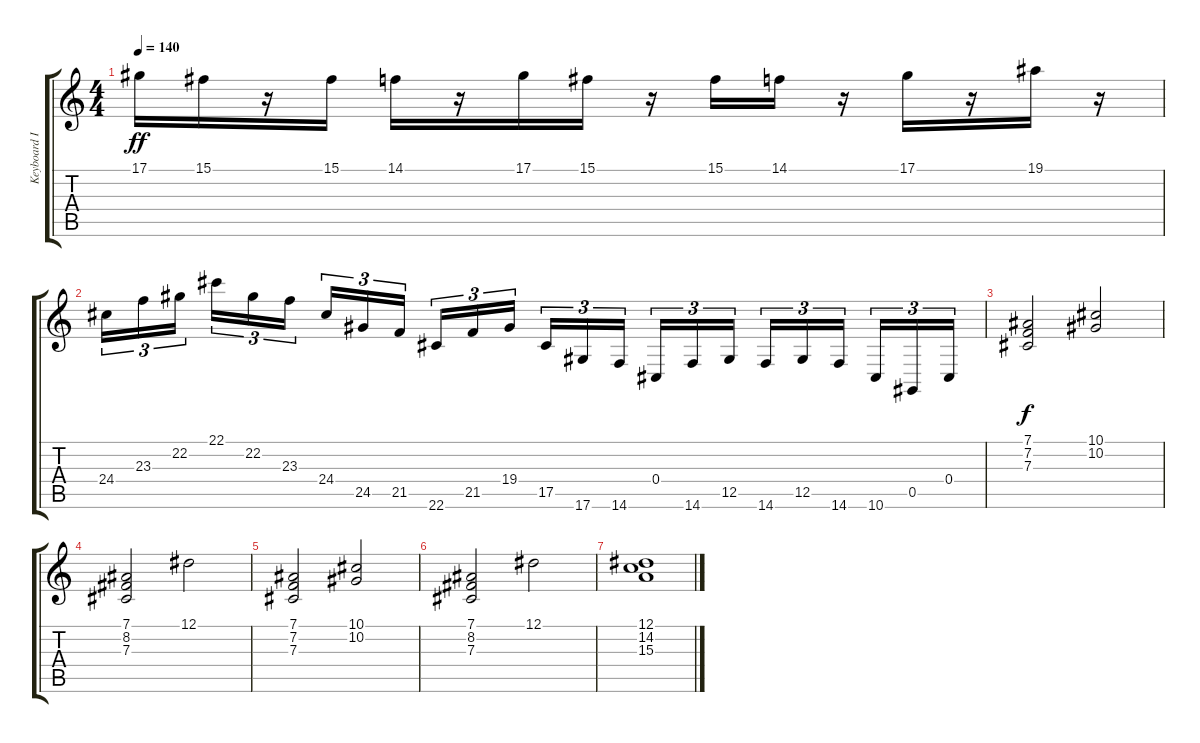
\track ("Keyboard II" "Keyboard I") {instrument harpsichord}
\staff {score tabs}
\tuning (Eb4 Bb3 Gb3 Db3 Ab2 Eb2) {hide}
\ts (4 4)
\tempo 140
\clef g2
\ks c
17.1.16{dy ff} 15.1.16 r.16 15.1.16 14.1.16 r.16 17.1.16 15.1.16 r.16 15.1.16 14.1.16 r.16 17.1.16 r.16 19.1.16 r.16 |
24.4.16{tu (3 2)} 23.3.16{tu (3 2)} 22.2.16{tu (3 2)} 22.1.16{tu (3 2)} 22.2.16{tu (3 2)} 23.3.16{tu (3 2)} 24.4.16{tu (3 2)} 24.5.16{tu (3 2)} 21.5.16{tu (3 2)} 22.6.16{tu (3 2)} 21.5.16{tu (3 2)} 19.4.16{tu (3 2)} 17.5.16{tu (3 2)} 17.6.16{tu (3 2)} 14.6.16{tu (3 2)} 0.4.16{tu (3 2)} 14.6.16{tu (3 2)} 12.5.16{tu (3 2)} 14.6.16{tu (3 2)} 12.5.16{tu (3 2)} 14.6.16{tu (3 2)} 10.6.16{tu (3 2)} 0.5.16{tu (3 2)} 0.4.16{tu (3 2)} |
(7.1 7.2 7.3).2{dy f volume 12 instrument harpsichord} (10.1 10.2).2 |
(7.1 8.2 7.3).2 12.1.2 |
(7.1 7.2 7.3).2 (10.1 10.2).2 |
(7.1 8.2 7.3).2 12.1.2 |
(12.1 14.2 15.3).1
